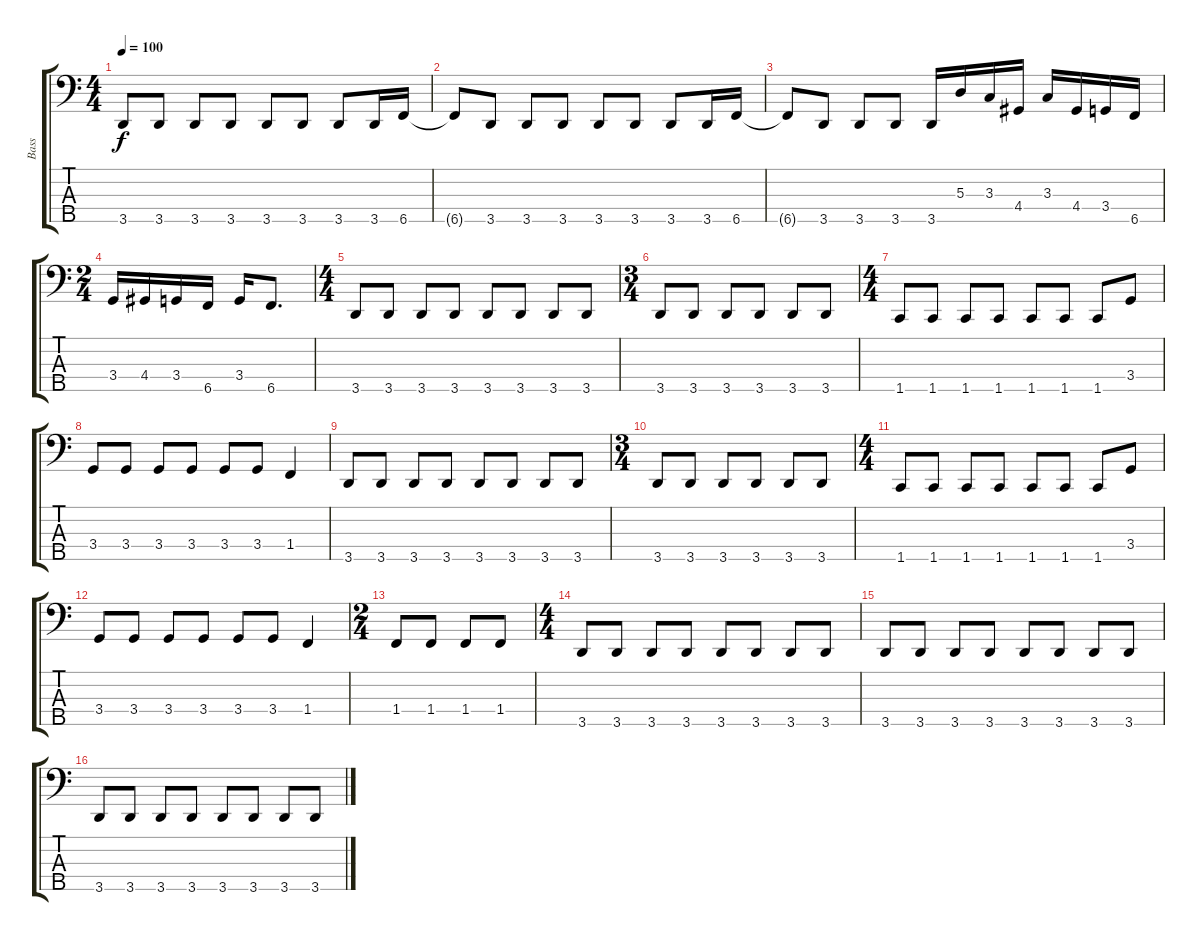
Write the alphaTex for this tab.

\track ("Bass" "Bass") {instrument electricbassfinger}
\staff {score tabs}
\tuning (G2 D2 A1 E1 B0) {hide}
\ts (4 4)
\tempo 100
\clef f4
\ks c
3.5.8{dy f} 3.5.8 3.5.8 3.5.8 3.5.8 3.5.8 3.5.8 3.5.16 6.5.16 |
6.5{t}.8 3.5.8 3.5.8 3.5.8 3.5.8 3.5.8 3.5.8 3.5.16 6.5.16 |
6.5{t}.8 3.5.8 3.5.8 3.5.8 3.5.16 5.3.16 3.3.16 4.4.16 3.3.16 4.4.16 3.4.16 6.5.16 |
\ts (2 4)
3.4.16 4.4.16 3.4.16 6.5.16 3.4.16 6.5.8{d} |
\ts (4 4)
3.5.8 3.5.8 3.5.8 3.5.8 3.5.8 3.5.8 3.5.8 3.5.8 |
\ts (3 4)
3.5.8 3.5.8 3.5.8 3.5.8 3.5.8 3.5.8 |
\ts (4 4)
1.5.8 1.5.8 1.5.8 1.5.8 1.5.8 1.5.8 1.5.8 3.4.8 |
3.4.8 3.4.8 3.4.8 3.4.8 3.4.8 3.4.8 1.4.4 |
3.5.8 3.5.8 3.5.8 3.5.8 3.5.8 3.5.8 3.5.8 3.5.8 |
\ts (3 4)
3.5.8 3.5.8 3.5.8 3.5.8 3.5.8 3.5.8 |
\ts (4 4)
1.5.8 1.5.8 1.5.8 1.5.8 1.5.8 1.5.8 1.5.8 3.4.8 |
3.4.8 3.4.8 3.4.8 3.4.8 3.4.8 3.4.8 1.4.4 |
\ts (2 4)
1.4.8 1.4.8 1.4.8 1.4.8 |
\ts (4 4)
3.5.8 3.5.8 3.5.8 3.5.8 3.5.8 3.5.8 3.5.8 3.5.8 |
3.5.8 3.5.8 3.5.8 3.5.8 3.5.8 3.5.8 3.5.8 3.5.8 |
3.5.8 3.5.8 3.5.8 3.5.8 3.5.8 3.5.8 3.5.8 3.5.8
